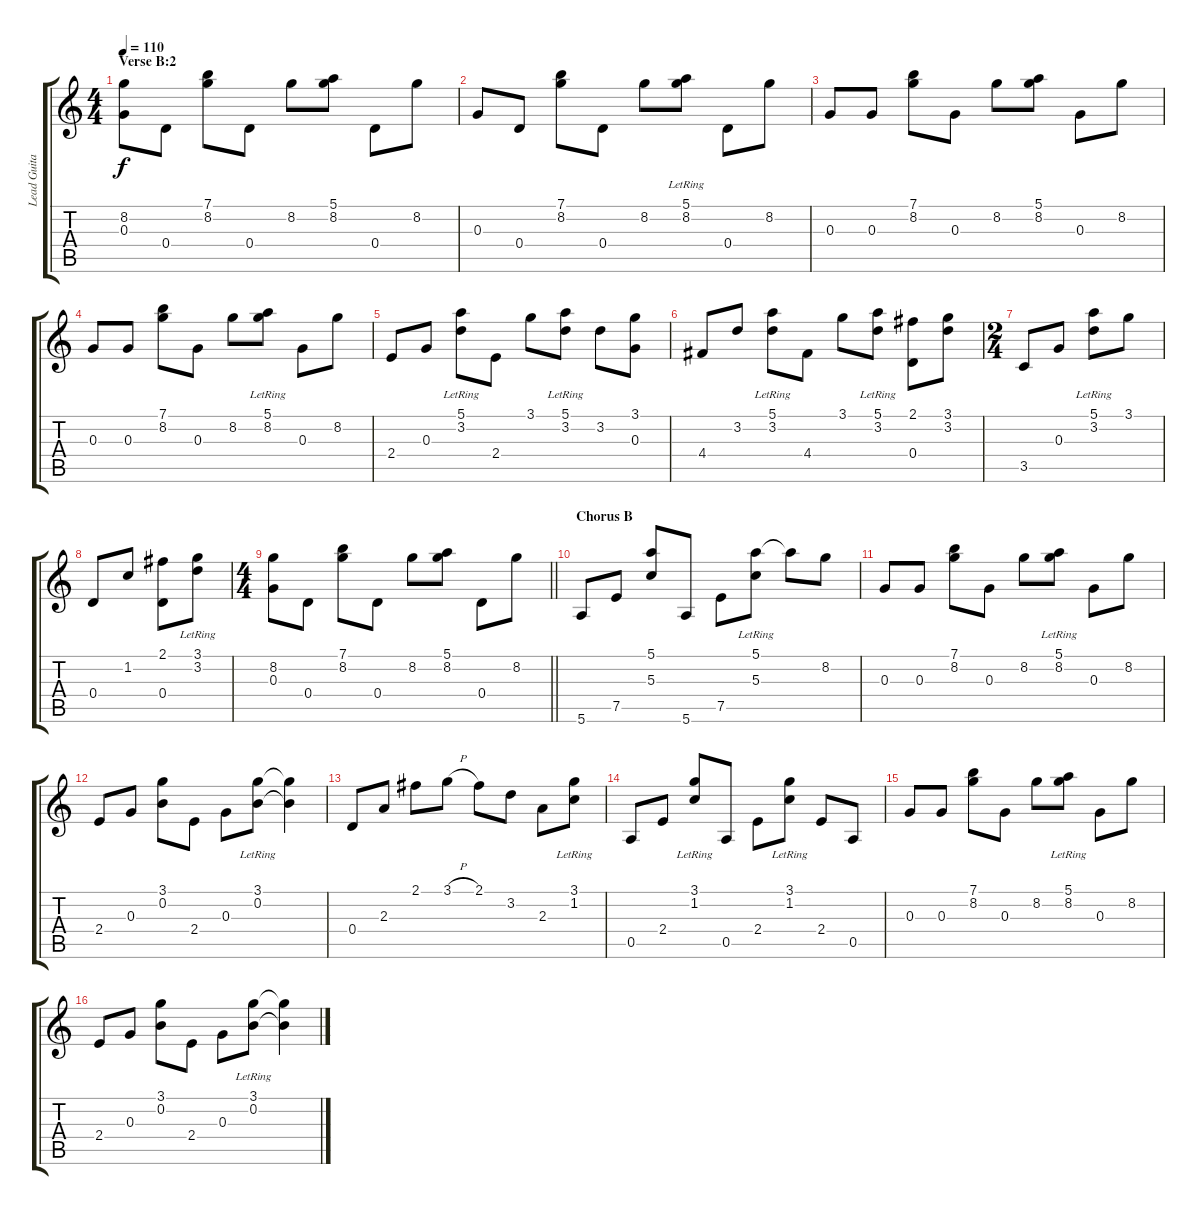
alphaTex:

\track ("Lead Guitar" "Lead Guita") {instrument acousticguitarsteel}
\staff {score tabs}
\tuning (E4 B3 G3 D3 A2 E2) {hide}
\ts (4 4)
\section ("" "Verse B:2")
\tempo 110
\clef g2
\ks c
(8.2 0.3).8{dy f} 0.4.8 (7.1 8.2).8 0.4.8 8.2.8 (5.1 8.2).8 0.4.8 8.2.8 |
0.3.8 0.4.8 (7.1 8.2).8 0.4.8 8.2.8 (5.1{lr} 8.2{lr}).8 0.4.8 8.2.8 |
0.3.8 0.3.8 (7.1 8.2).8 0.3.8 8.2.8 (5.1 8.2).8 0.3.8 8.2.8 |
0.3.8 0.3.8 (7.1 8.2).8 0.3.8 8.2.8 (5.1{lr} 8.2{lr}).8 0.3.8 8.2.8 |
2.4.8 0.3.8 (5.1{lr} 3.2{lr}).8 2.4.8 3.1.8 (5.1{lr} 3.2{lr}).8 3.2.8 (3.1 0.3).8 |
4.4.8 3.2.8 (5.1{lr} 3.2{lr}).8 4.4.8 3.1.8 (5.1{lr} 3.2{lr}).8 (2.1 0.4).8 (3.1 3.2).8 |
\ts (2 4)
3.5.8 0.3.8 (5.1{lr} 3.2{lr}).8 3.1.8 |
0.4.8 1.2.8 (2.1 0.4).8 (3.1{lr} 3.2{lr}).8 |
\ts (4 4)
\barLineRight lightlight
(8.2 0.3).8 0.4.8 (7.1 8.2).8 0.4.8 8.2.8 (5.1 8.2).8 0.4.8 8.2.8 |
\section ("" "Chorus B")
5.6.8 7.5.8 (5.1 5.3).8 5.6.8 7.5.8 (5.1{lr} 5.3{lr}).8 5.1{t}.8 8.2.8 |
0.3.8 0.3.8 (7.1 8.2).8 0.3.8 8.2.8 (5.1{lr} 8.2{lr}).8 0.3.8 8.2.8 |
2.4.8 0.3.8 (3.1 0.2).8 2.4.8 0.3.8 (3.1{lr} 0.2{lr}).8 (3.1{t} 0.2{t}).4 |
0.4.8 2.3.8 2.1.8 3.1{h}.8 2.1.8 3.2.8 2.3.8 (3.1{lr} 1.2{lr}).8 |
0.5.8 2.4.8 (3.1{lr} 1.2{lr}).8 0.5.8 2.4.8 (3.1{lr} 1.2{lr}).8 2.4.8 0.5.8 |
0.3.8 0.3.8 (7.1 8.2).8 0.3.8 8.2.8 (5.1{lr} 8.2{lr}).8 0.3.8 8.2.8 |
2.4.8 0.3.8 (3.1 0.2).8 2.4.8 0.3.8 (3.1{lr} 0.2{lr}).8 (3.1{t} 0.2{t}).4
